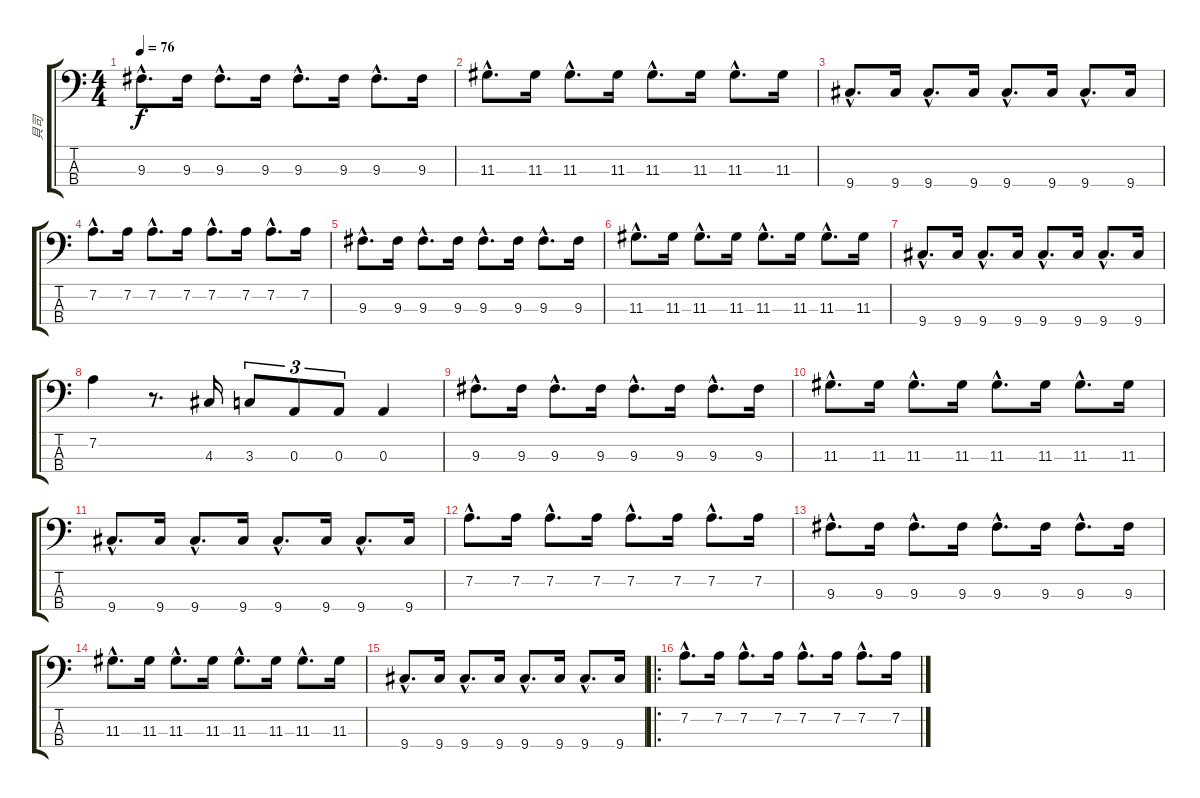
\track ("貝司" "貝司") {instrument electricbassfinger}
\staff {score tabs}
\tuning (G2 D2 A1 E1) {hide}
\ts (4 4)
\tempo 76
\clef f4
\ks c
9.3{hac}.8{d dy f} 9.3.16 9.3{hac}.8{d} 9.3.16 9.3{hac}.8{d} 9.3.16 9.3{hac}.8{d} 9.3.16 |
11.3{hac}.8{d} 11.3.16 11.3{hac}.8{d} 11.3.16 11.3{hac}.8{d} 11.3.16 11.3{hac}.8{d} 11.3.16 |
9.4{hac}.8{d} 9.4.16 9.4{hac}.8{d} 9.4.16 9.4{hac}.8{d} 9.4.16 9.4{hac}.8{d} 9.4.16 |
7.2{hac}.8{d} 7.2.16 7.2{hac}.8{d} 7.2.16 7.2{hac}.8{d} 7.2.16 7.2{hac}.8{d} 7.2.16 |
9.3{hac}.8{d} 9.3.16 9.3{hac}.8{d} 9.3.16 9.3{hac}.8{d} 9.3.16 9.3{hac}.8{d} 9.3.16 |
11.3{hac}.8{d} 11.3.16 11.3{hac}.8{d} 11.3.16 11.3{hac}.8{d} 11.3.16 11.3{hac}.8{d} 11.3.16 |
9.4{hac}.8{d} 9.4.16 9.4{hac}.8{d} 9.4.16 9.4{hac}.8{d} 9.4.16 9.4{hac}.8{d} 9.4.16 |
7.2.4 r.8{d} 4.3.16 3.3.8{tu (3 2)} 0.3.8{tu (3 2)} 0.3.8{tu (3 2)} 0.3.4 |
9.3{hac}.8{d} 9.3.16 9.3{hac}.8{d} 9.3.16 9.3{hac}.8{d} 9.3.16 9.3{hac}.8{d} 9.3.16 |
11.3{hac}.8{d} 11.3.16 11.3{hac}.8{d} 11.3.16 11.3{hac}.8{d} 11.3.16 11.3{hac}.8{d} 11.3.16 |
9.4{hac}.8{d} 9.4.16 9.4{hac}.8{d} 9.4.16 9.4{hac}.8{d} 9.4.16 9.4{hac}.8{d} 9.4.16 |
7.2{hac}.8{d} 7.2.16 7.2{hac}.8{d} 7.2.16 7.2{hac}.8{d} 7.2.16 7.2{hac}.8{d} 7.2.16 |
9.3{hac}.8{d} 9.3.16 9.3{hac}.8{d} 9.3.16 9.3{hac}.8{d} 9.3.16 9.3{hac}.8{d} 9.3.16 |
11.3{hac}.8{d} 11.3.16 11.3{hac}.8{d} 11.3.16 11.3{hac}.8{d} 11.3.16 11.3{hac}.8{d} 11.3.16 |
9.4{hac}.8{d} 9.4.16 9.4{hac}.8{d} 9.4.16 9.4{hac}.8{d} 9.4.16 9.4{hac}.8{d} 9.4.16 |
\ro
7.2{hac}.8{d} 7.2.16 7.2{hac}.8{d} 7.2.16 7.2{hac}.8{d} 7.2.16 7.2{hac}.8{d} 7.2.16
